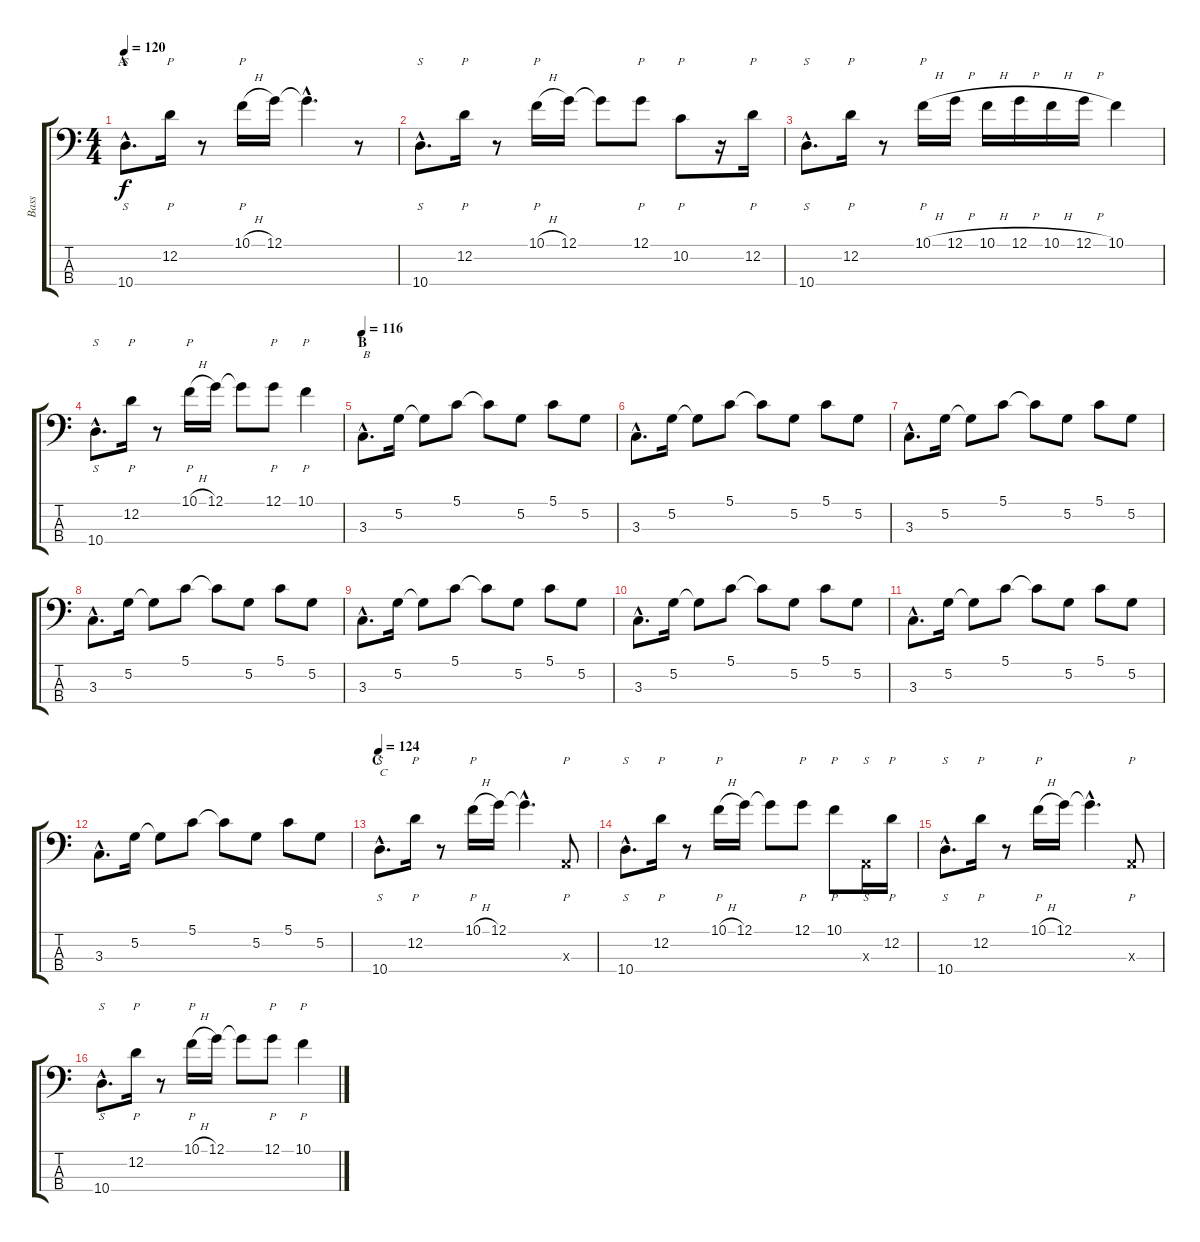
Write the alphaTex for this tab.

\track ("Bass" "Bass") {instrument electricbassfinger}
\staff {score tabs}
\tuning (G2 D2 A1 E1) {hide}
\ts (4 4)
\section ("" "A")
\tempo 120
\clef f4
\ks c
10.4{hac}.8{s d dy f instrument electricbassfinger} 12.2.16{p} r.8 10.1{h}.16{p} 12.1.16 12.1{hac t}.4{d} r.8 |
10.4{hac}.8{s d} 12.2.16{p} r.8 10.1{h}.16{p} 12.1.16 12.1{t}.8 12.1.8{p} 10.2.8{p} r.16 12.2.16{p} |
10.4{hac}.8{s d} 12.2.16{p} r.8 10.1{h}.16{p} 12.1{h}.16 10.1{h}.16 12.1{h}.16 10.1{h}.16 12.1{h}.16 10.1.4 |
10.4{hac}.8{s d} 12.2.16{p} r.8 10.1{h}.16{p} 12.1.16 12.1{t}.8 12.1.8{p} 10.1.4{p} |
\section ("" "B")
\tempo 116
3.3{hac}.8{d txt "B"} 5.2.16 5.2{t}.8 5.1.8 5.1{t}.8 5.2.8 5.1.8 5.2.8 |
3.3{hac}.8{d} 5.2.16 5.2{t}.8 5.1.8 5.1{t}.8 5.2.8 5.1.8 5.2.8 |
3.3{hac}.8{d} 5.2.16 5.2{t}.8 5.1.8 5.1{t}.8 5.2.8 5.1.8 5.2.8 |
3.3{hac}.8{d} 5.2.16 5.2{t}.8 5.1.8 5.1{t}.8 5.2.8 5.1.8 5.2.8 |
3.3{hac}.8{d} 5.2.16 5.2{t}.8 5.1.8 5.1{t}.8 5.2.8 5.1.8 5.2.8 |
3.3{hac}.8{d} 5.2.16 5.2{t}.8 5.1.8 5.1{t}.8 5.2.8 5.1.8 5.2.8 |
3.3{hac}.8{d} 5.2.16 5.2{t}.8 5.1.8 5.1{t}.8 5.2.8 5.1.8 5.2.8 |
3.3{hac}.8{d} 5.2.16 5.2{t}.8 5.1.8 5.1{t}.8 5.2.8 5.1.8 5.2.8 |
\section ("" "C")
\tempo 124
10.4{hac}.8{s d txt "C"} 12.2.16{p} r.8 10.1{h}.16{p} 12.1.16 12.1{hac t}.4{d} 0.3{x}.8{p} |
10.4{hac}.8{s d} 12.2.16{p} r.8 10.1{h}.16{p} 12.1.16 12.1{t}.8 12.1.8{p} 10.1.8{p} 0.3{x}.16{s} 12.2.16{p} |
10.4{hac}.8{s d} 12.2.16{p} r.8 10.1{h}.16{p} 12.1.16 12.1{hac t}.4{d} 0.3{x}.8{p} |
10.4{hac}.8{s d} 12.2.16{p} r.8 10.1{h}.16{p} 12.1.16 12.1{t}.8 12.1.8{p} 10.1.4{p}
